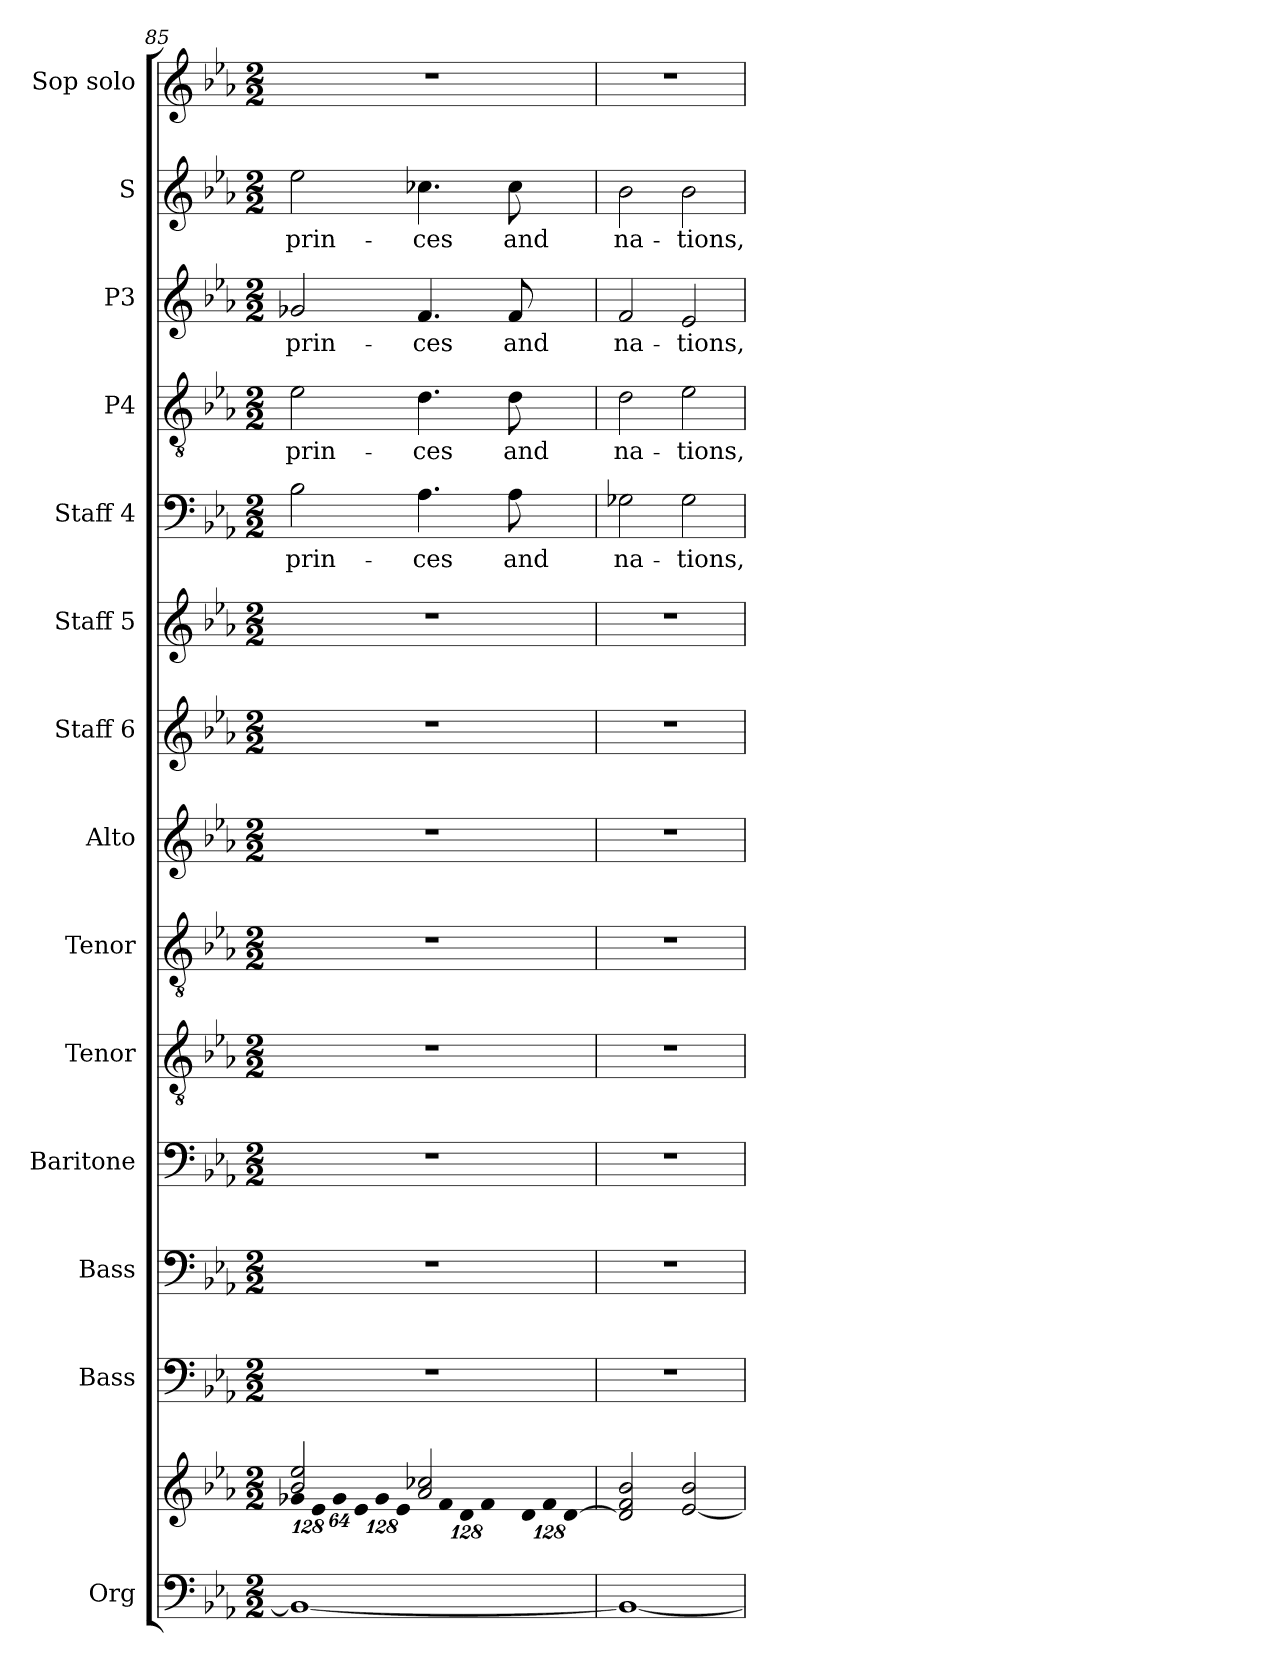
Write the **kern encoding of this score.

**kern	**kern	**kern	**kern	**kern	**kern	**kern	**kern	**kern	**kern	**kern	**text	**kern	**text	**kern	**text	**kern	**text	**kern
*part14	*part14	*part13	*part12	*part11	*part10	*part9	*part8	*part7	*part6	*part5	*part5	*part4	*part4	*part3	*part3	*part2	*part2	*part1
*staff15	*staff14	*staff13	*staff12	*staff11	*staff10	*staff9	*staff8	*staff7	*staff6	*staff5	*staff5	*staff4	*staff4	*staff3	*staff3	*staff2	*staff2	*staff1
*I"Org	*	*I"Bass	*I"Bass	*I"Baritone	*I"Tenor	*I"Tenor	*I"Alto	*I"Staff 6	*I"Staff 5	*I"Staff 4	*	*I"P4	*	*I"P3	*	*I"S	*	*I"Sop solo
*I'Org.	*	*I'B.	*I'B.	*I'Bar.	*I'T.	*I'T.	*I'A.	*I'Sta. 6	*I'Sta. 5	*I'Sta. 4	*	*	*	*	*	*	*	*I'S.
*clefF4	*clefG2	*clefF4	*clefF4	*clefF4	*clefGv2	*clefGv2	*clefG2	*clefG2	*clefG2	*clefF4	*	*clefGv2	*	*clefG2	*	*clefG2	*	*clefG2
*	*	*	*	*	*ITrd7c12	*ITrd7c12	*	*	*	*	*	*	*	*	*	*	*	*
*k[b-e-a-]	*k[b-e-a-]	*k[b-e-a-]	*k[b-e-a-]	*k[b-e-a-]	*k[b-e-a-]	*k[b-e-a-]	*k[b-e-a-]	*k[b-e-a-]	*k[b-e-a-]	*k[b-e-a-]	*	*k[b-e-a-]	*	*k[b-e-a-]	*	*k[b-e-a-]	*	*k[b-e-a-]
*E-:	*E-:	*E-:	*E-:	*E-:	*E-:	*E-:	*E-:	*E-:	*E-:	*E-:	*	*E-:	*	*E-:	*	*E-:	*	*E-:
*M2/2	*M2/2	*M2/2	*M2/2	*M2/2	*M2/2	*M2/2	*M2/2	*M2/2	*M2/2	*M2/2	*	*M2/2	*	*M2/2	*	*M2/2	*	*M2/2
=85	=85	=85	=85	=85	=85	=85	=85	=85	=85	=85	=85	=85	=85	=85	=85	=85	=85	=85
*	*^	*	*	*	*	*	*	*	*	*	*	*	*	*	*	*	*	*
*	*	*Xbrackettup	*	*	*	*	*	*	*	*	*	*	*	*	*	*	*	*	*
!	!	!LO:N:vis=8	!	!	!	!	!	!	!	!	!	!	!	!	!	!	!	!	!
!	!	!	!	!	!	!	!	!	!	!	!	!LO:LY:b:color=#000000	!	!	!	!	!	!	!
!	!	!	!	!	!	!	!	!	!	!	!	!	!	!LO:LY:b:color=#000000	!	!	!	!	!
!	!	!	!	!	!	!	!	!	!	!	!	!	!	!	!	!LO:LY:b:color=#000000	!	!	!
!	!	!	!	!	!	!	!	!	!	!	!	!	!	!	!	!	!	!LO:LY:b:color=#000000	!
1BB-i_	2b-i/ 2ee-i	1024%85g-Xi\	1r	1r	1r	1r	1r	1r	1r	1r	2B-i\	prin-	2e-i\	prin-	2g-Xi/	prin-	2ee-i\	prin-	1r
!	!	!LO:N:vis=8	!	!	!	!	!	!	!	!	!	!	!	!	!	!	!	!	!
.	.	1024%85e-i\	.	.	.	.	.	.	.	.	.	.	.	.	.	.	.	.	.
!	!	!LO:N:vis=8	!	!	!	!	!	!	!	!	!	!	!	!	!	!	!	!	!
.	.	512%43g-i\	.	.	.	.	.	.	.	.	.	.	.	.	.	.	.	.	.
!	!	!LO:N:vis=8	!	!	!	!	!	!	!	!	!	!	!	!	!	!	!	!	!
.	.	1024%85e-i\	.	.	.	.	.	.	.	.	.	.	.	.	.	.	.	.	.
!	!	!LO:N:vis=8	!	!	!	!	!	!	!	!	!	!	!	!	!	!	!	!	!
.	.	1024%85g-i\	.	.	.	.	.	.	.	.	.	.	.	.	.	.	.	.	.
!	!	!LO:N:vis=8	!	!	!	!	!	!	!	!	!	!	!	!	!	!	!	!	!
.	.	512%43e-i\	.	.	.	.	.	.	.	.	.	.	.	.	.	.	.	.	.
!	!	!LO:N:vis=8	!	!	!	!	!	!	!	!	!	!	!	!	!	!	!	!	!
!	!	!	!	!	!	!	!	!	!	!	!	!LO:LY:b:color=#000000	!	!	!	!	!	!	!
!	!	!	!	!	!	!	!	!	!	!	!	!	!	!LO:LY:b:color=#000000	!	!	!	!	!
!	!	!	!	!	!	!	!	!	!	!	!	!	!	!	!	!LO:LY:b:color=#000000	!	!	!
!	!	!	!	!	!	!	!	!	!	!	!	!	!	!	!	!	!	!LO:LY:b:color=#000000	!
.	2a-i/ 2cc-Xi	1024%85fi\	.	.	.	.	.	.	.	.	4.A-i\	-ces	4.di\	-ces	4.fi/	-ces	4.cc-Xi\	-ces	.
!	!	!LO:N:vis=8	!	!	!	!	!	!	!	!	!	!	!	!	!	!	!	!	!
.	.	1024%85di\	.	.	.	.	.	.	.	.	.	.	.	.	.	.	.	.	.
!	!	!LO:N:vis=8	!	!	!	!	!	!	!	!	!	!	!	!	!	!	!	!	!
.	.	512%43fi\	.	.	.	.	.	.	.	.	.	.	.	.	.	.	.	.	.
!	!	!LO:N:vis=8	!	!	!	!	!	!	!	!	!	!	!	!	!	!	!	!	!
.	.	1024%85di\	.	.	.	.	.	.	.	.	.	.	.	.	.	.	.	.	.
!	!	!LO:N:vis=8	!	!	!	!	!	!	!	!	!	!	!	!	!	!	!	!	!
.	.	1024%85fi\	.	.	.	.	.	.	.	.	.	.	.	.	.	.	.	.	.
!	!	!	!	!	!	!	!	!	!	!	!	!LO:LY:b:color=#000000	!	!	!	!	!	!	!
!	!	!	!	!	!	!	!	!	!	!	!	!	!	!LO:LY:b:color=#000000	!	!	!	!	!
!	!	!	!	!	!	!	!	!	!	!	!	!	!	!	!	!LO:LY:b:color=#000000	!	!	!
!	!	!	!	!	!	!	!	!	!	!	!	!	!	!	!	!	!	!LO:LY:b:color=#000000	!
.	.	.	.	.	.	.	.	.	.	.	8A-i\	and	8di\	and	8fi/	and	8cc-i\	and	.
!	!	!LO:N:vis=8	!	!	!	!	!	!	!	!	!	!	!	!	!	!	!	!	!
.	.	[512%43di\	.	.	.	.	.	.	.	.	.	.	.	.	.	.	.	.	.
*	*v	*v	*	*	*	*	*	*	*	*	*	*	*	*	*	*	*	*	*
=86	=86	=86	=86	=86	=86	=86	=86	=86	=86	=86	=86	=86	=86	=86	=86	=86	=86	=86
*	*^	*	*	*	*	*	*	*	*	*	*	*	*	*	*	*	*	*
!	!	!	!	!	!	!	!	!	!	!	!	!LO:LY:b:color=#000000	!	!	!	!	!	!	!
*	*v	*v	*	*	*	*	*	*	*	*	*	*	*	*	*	*	*	*	*
*	*^	*	*	*	*	*	*	*	*	*	*	*	*	*	*	*	*	*
!	!	!	!	!	!	!	!	!	!	!	!	!	!	!LO:LY:b:color=#000000	!	!	!	!	!
*	*v	*v	*	*	*	*	*	*	*	*	*	*	*	*	*	*	*	*	*
*	*^	*	*	*	*	*	*	*	*	*	*	*	*	*	*	*	*	*
!	!	!	!	!	!	!	!	!	!	!	!	!	!	!	!	!LO:LY:b:color=#000000	!	!	!
*	*v	*v	*	*	*	*	*	*	*	*	*	*	*	*	*	*	*	*	*
*	*^	*	*	*	*	*	*	*	*	*	*	*	*	*	*	*	*	*
!	!	!	!	!	!	!	!	!	!	!	!	!	!	!	!	!	!	!LO:LY:b:color=#000000	!
*	*v	*v	*	*	*	*	*	*	*	*	*	*	*	*	*	*	*	*	*
1BB-i_	2di/] 2fi 2b-i	1r	1r	1r	1r	1r	1r	1r	1r	2G-Xi\	na-	2di\	na-	2fi/	na-	2b-i\	na-	1r
!	!	!	!	!	!	!	!	!	!	!	!LO:LY:b:color=#000000	!	!	!	!	!	!	!
!	!	!	!	!	!	!	!	!	!	!	!	!	!LO:LY:b:color=#000000	!	!	!	!	!
!	!	!	!	!	!	!	!	!	!	!	!	!	!	!	!LO:LY:b:color=#000000	!	!	!
!	!	!	!	!	!	!	!	!	!	!	!	!	!	!	!	!	!LO:LY:b:color=#000000	!
.	[2e-i/ 2b-i	.	.	.	.	.	.	.	.	2G-i\	-tions,	2e-i\	-tions,	2e-i/	-tions,	2b-i\	-tions,	.
=	=	=	=	=	=	=	=	=	=	=	=	=	=	=	=	=	=	=
*-	*-	*-	*-	*-	*-	*-	*-	*-	*-	*-	*-	*-	*-	*-	*-	*-	*-	*-
